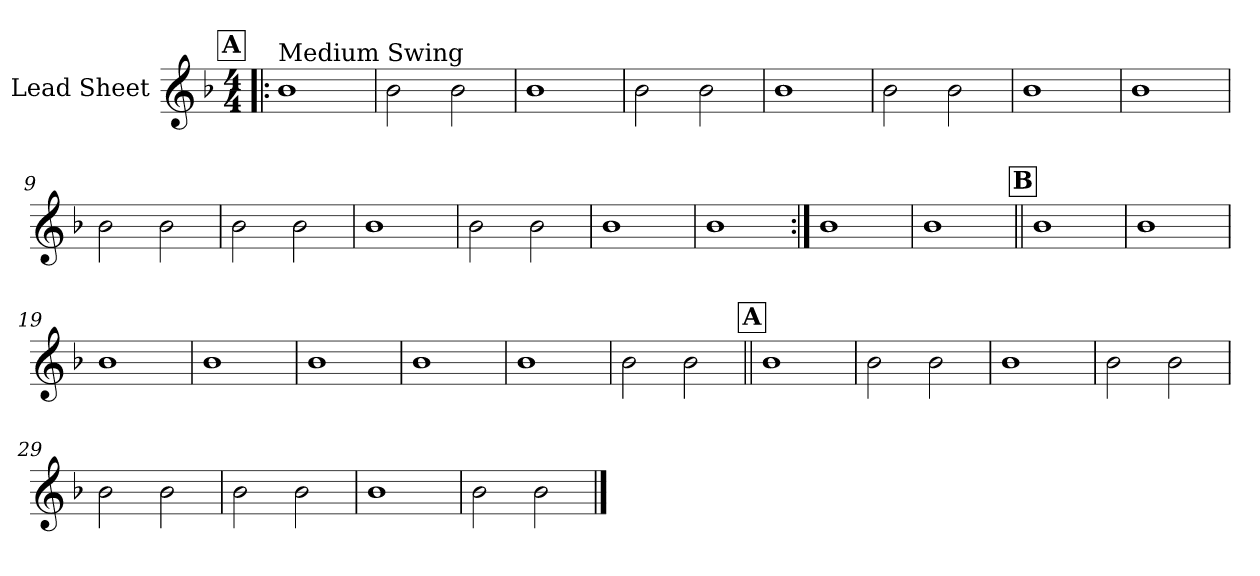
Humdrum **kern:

**kern
*part1
*staff1
*I"Lead Sheet
*clefG2
*k[b-]
*d:
*M4/4
!!LO:REH:place=s1:a:fs=14:t=A
=1!|:
!LO:TX:a:t=Medium Swing
1b-
=2
2b-\
2b-\
=3
1b-
=4
2b-\
2b-\
!!LO:LB:g=z
=5
1b-
=6
2b-\
2b-\
=7
1b-
=8
1b-
!!LO:LB:g=z
=9
2b-\
2b-\
=10
2b-\
2b-\
=11
1b-
=12
2b-\
2b-\
!!LO:LB:g=z
=13
1b-
=14
1b-
=15:|!
1b-
=16
1b-
!!LO:LB:g=z
!!LO:REH:place=s1:a:fs=14:t=B
=17||
1b-
=18
1b-
=19
1b-
=20
1b-
!!LO:LB:g=z
=21
1b-
=22
1b-
=23
1b-
=24
2b-\
2b-\
!!LO:LB:g=z
!!LO:REH:place=s1:a:fs=14:t=A
=25||
1b-
=26
2b-\
2b-\
=27
1b-
=28
2b-\
2b-\
!!LO:LB:g=z
=29
2b-\
2b-\
=30
2b-\
2b-\
=31
1b-
=32
2b-\
2b-\
==
*-
